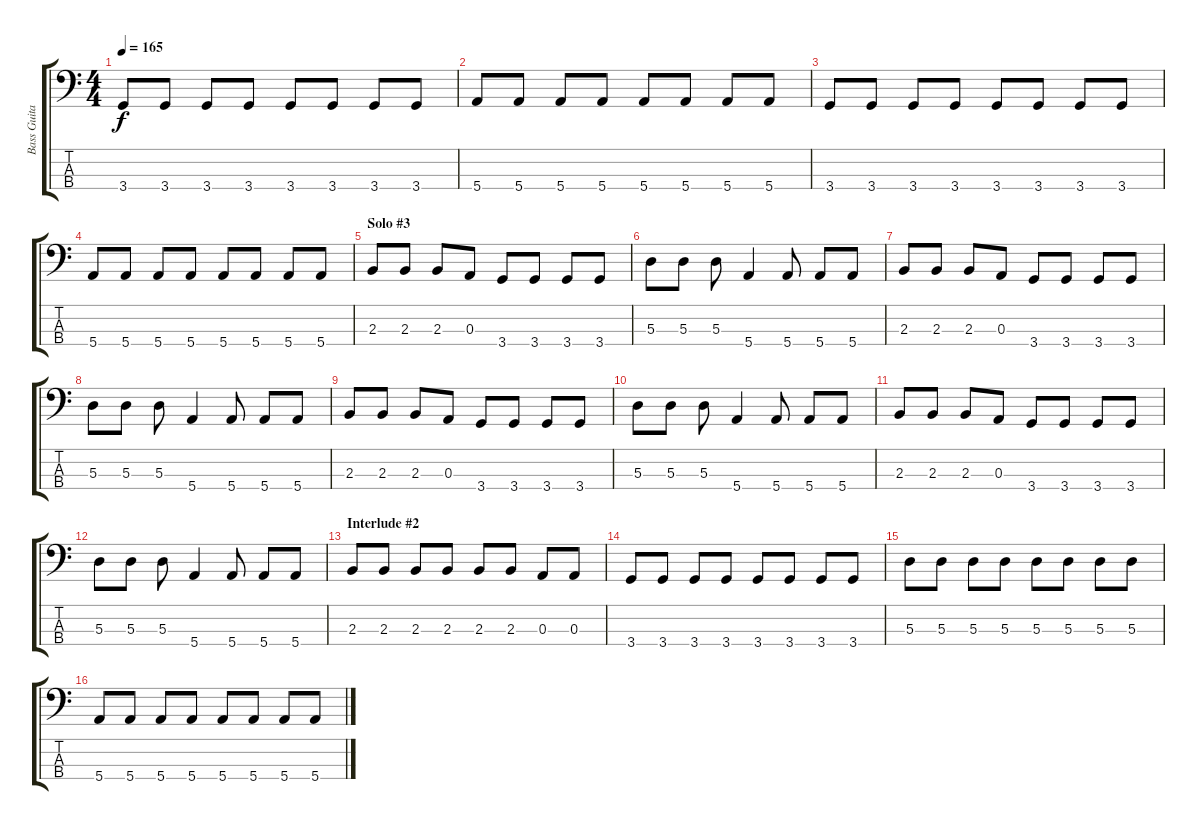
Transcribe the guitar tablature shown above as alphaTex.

\track ("Bass Guitar" "Bass Guita") {instrument electricbassfinger}
\staff {score tabs}
\tuning (G2 D2 A1 E1) {hide}
\ts (4 4)
\tempo 165
\clef f4
\ks c
3.4.8{dy f} 3.4.8 3.4.8 3.4.8 3.4.8 3.4.8 3.4.8 3.4.8 |
5.4.8 5.4.8 5.4.8 5.4.8 5.4.8 5.4.8 5.4.8 5.4.8 |
3.4.8 3.4.8 3.4.8 3.4.8 3.4.8 3.4.8 3.4.8 3.4.8 |
5.4.8 5.4.8 5.4.8 5.4.8 5.4.8 5.4.8 5.4.8 5.4.8 |
\section ("" "Solo #3")
2.3.8 2.3.8 2.3.8 0.3.8 3.4.8 3.4.8 3.4.8 3.4.8 |
5.3.8 5.3.8 5.3.8 5.4.4 5.4.8 5.4.8 5.4.8 |
2.3.8 2.3.8 2.3.8 0.3.8 3.4.8 3.4.8 3.4.8 3.4.8 |
5.3.8 5.3.8 5.3.8 5.4.4 5.4.8 5.4.8 5.4.8 |
2.3.8 2.3.8 2.3.8 0.3.8 3.4.8 3.4.8 3.4.8 3.4.8 |
5.3.8 5.3.8 5.3.8 5.4.4 5.4.8 5.4.8 5.4.8 |
2.3.8 2.3.8 2.3.8 0.3.8 3.4.8 3.4.8 3.4.8 3.4.8 |
5.3.8 5.3.8 5.3.8 5.4.4 5.4.8 5.4.8 5.4.8 |
\section ("" "Interlude #2")
2.3.8 2.3.8 2.3.8 2.3.8 2.3.8 2.3.8 0.3.8 0.3.8 |
3.4.8 3.4.8 3.4.8 3.4.8 3.4.8 3.4.8 3.4.8 3.4.8 |
5.3.8 5.3.8 5.3.8 5.3.8 5.3.8 5.3.8 5.3.8 5.3.8 |
5.4.8 5.4.8 5.4.8 5.4.8 5.4.8 5.4.8 5.4.8 5.4.8
